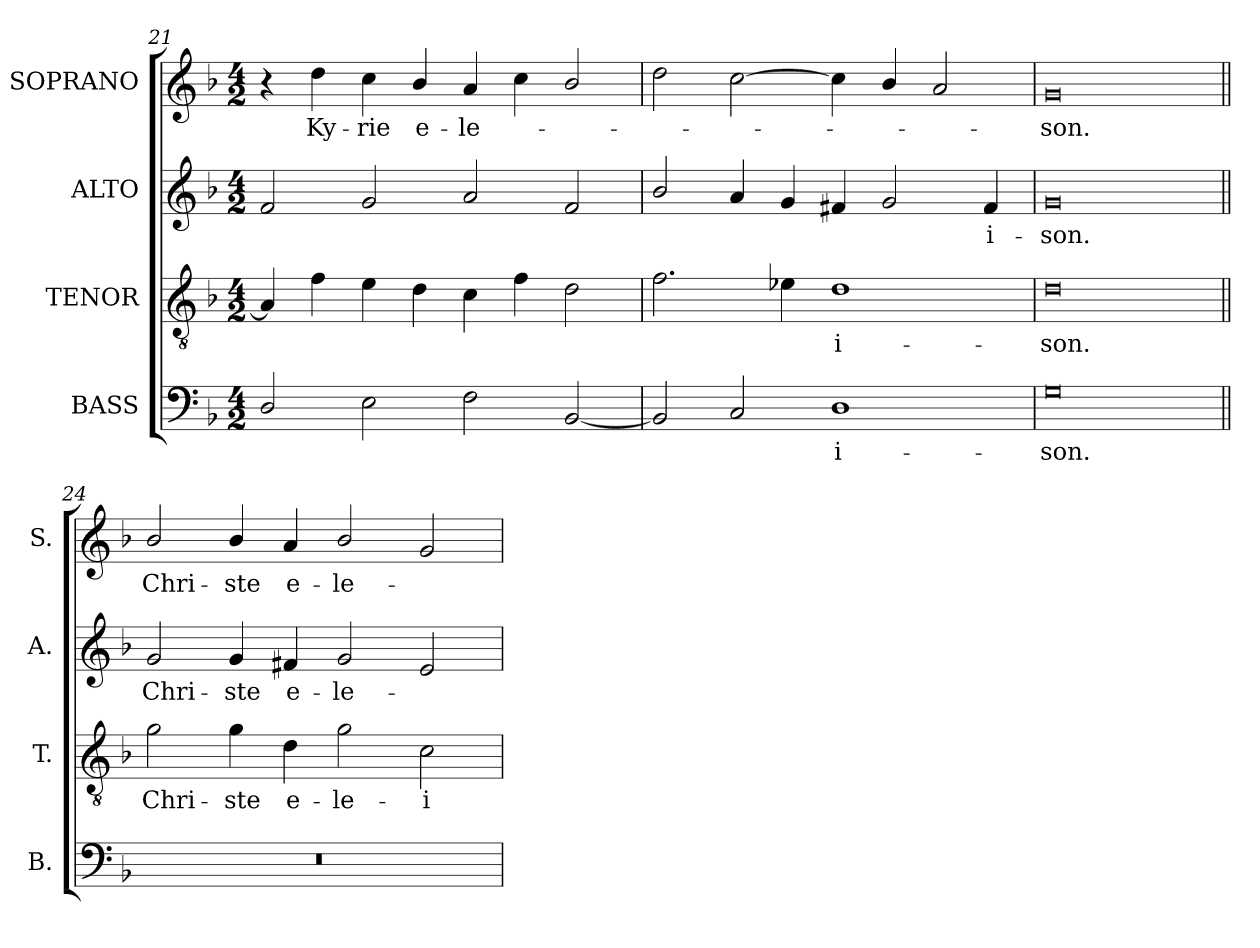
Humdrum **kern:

**kern	**text	**kern	**text	**kern	**text	**kern	**text
*part4	*part4	*part3	*part3	*part2	*part2	*part1	*part1
*staff4	*staff4	*staff3	*staff3	*staff2	*staff2	*staff1	*staff1
*I"BASS	*	*I"TENOR	*	*I"ALTO	*	*I"SOPRANO	*
*I'B.	*	*I'T.	*	*I'A.	*	*I'S.	*
!!LO:PB:g=z
*clefF4	*	*clefGv2	*	*clefG2	*	*clefG2	*
*	*	*ITrd7c12	*	*	*	*	*
*k[b-]	*	*k[b-]	*	*k[b-]	*	*k[b-]	*
*F:	*	*F:	*	*F:	*	*F:	*
*M4/2	*	*M4/2	*	*M4/2	*	*M4/2	*
=21	=21	=21	=21	=21	=21	=21	=21
2Di/	.	4AAi/]	.	2fi/	.	4r	.
!	!	!	!	!	!	!	!LO:LY:b:color=#000000
.	.	4Fi\	.	.	.	4ddi\	Ky-
!	!	!	!	!	!	!	!LO:LY:b:color=#000000
2Ei\	.	4Ei\	.	2gi/	.	4cci\	-rie
!	!	!	!	!	!	!	!LO:LY:b:color=#000000
.	.	4Di\	.	.	.	4b-i/	e-
!	!	!	!	!	!	!	!LO:LY:b:color=#000000
2Fi\	.	4Ci\	.	2ai/	.	4ai/	-le-
.	.	4Fi\	.	.	.	4cci\	.
[2BB-i/	.	2Di\	.	2fi/	.	2b-i/	.
=22	=22	=22	=22	=22	=22	=22	=22
2BB-i/]	.	2.Fi\	.	2b-i/	.	2ddi\	.
2Ci/	.	.	.	4ai/	.	[2cci\	.
.	.	4E-Xi\	.	4gi/	.	.	.
!	!LO:LY:b:color=#000000	!	!	!	!	!	!
!	!	!	!LO:LY:b:color=#000000	!	!	!	!
1Di	-i-	1Di	-i-	4f#Xi/	.	4cci\]	.
.	.	.	.	2gi/	.	4b-i/	.
.	.	.	.	.	.	2ai/	.
!	!	!	!	!	!LO:LY:b:color=#000000	!	!
.	.	.	.	4f#i/	-i-	.	.
=23	=23	=23	=23	=23	=23	=23	=23
!	!LO:LY:b:color=#000000	!	!	!	!	!	!
!	!	!	!LO:LY:b:color=#000000	!	!	!	!
!	!	!	!	!	!LO:LY:b:color=#000000	!	!
!	!	!	!	!	!	!	!LO:LY:b:color=#000000
0Gi	-son.	0Di	-son.	0gi	-son.	0gi	-son.
=24||	=24||	=24||	=24||	=24||	=24||	=24||	=24||
!LO:N:vis=1	!	!	!	!	!	!	!
!	!	!	!LO:LY:b:color=#000000	!	!	!	!
!	!	!	!	!	!LO:LY:b:color=#000000	!	!
!	!	!	!	!	!	!	!LO:LY:b:color=#000000
0r	.	2Gi\	Chri-	2gi/	Chri-	2b-i/	Chri-
!	!	!	!LO:LY:b:color=#000000	!	!	!	!
!	!	!	!	!	!LO:LY:b:color=#000000	!	!
!	!	!	!	!	!	!	!LO:LY:b:color=#000000
.	.	4Gi\	-ste	4gi/	-ste	4b-i/	-ste
!	!	!	!LO:LY:b:color=#000000	!	!	!	!
!	!	!	!	!	!LO:LY:b:color=#000000	!	!
!	!	!	!	!	!	!	!LO:LY:b:color=#000000
.	.	4Di\	e-	4f#Xi/	e-	4ai/	e-
!	!	!	!LO:LY:b:color=#000000	!	!	!	!
!	!	!	!	!	!LO:LY:b:color=#000000	!	!
!	!	!	!	!	!	!	!LO:LY:b:color=#000000
.	.	2Gi\	-le-	2gi/	-le-	2b-i/	-le-
!	!	!	!LO:LY:b:color=#000000	!	!	!	!
.	.	2Ci\	-i-	2ei/	.	2gi/	.
=	=	=	=	=	=	=	=
*-	*-	*-	*-	*-	*-	*-	*-
